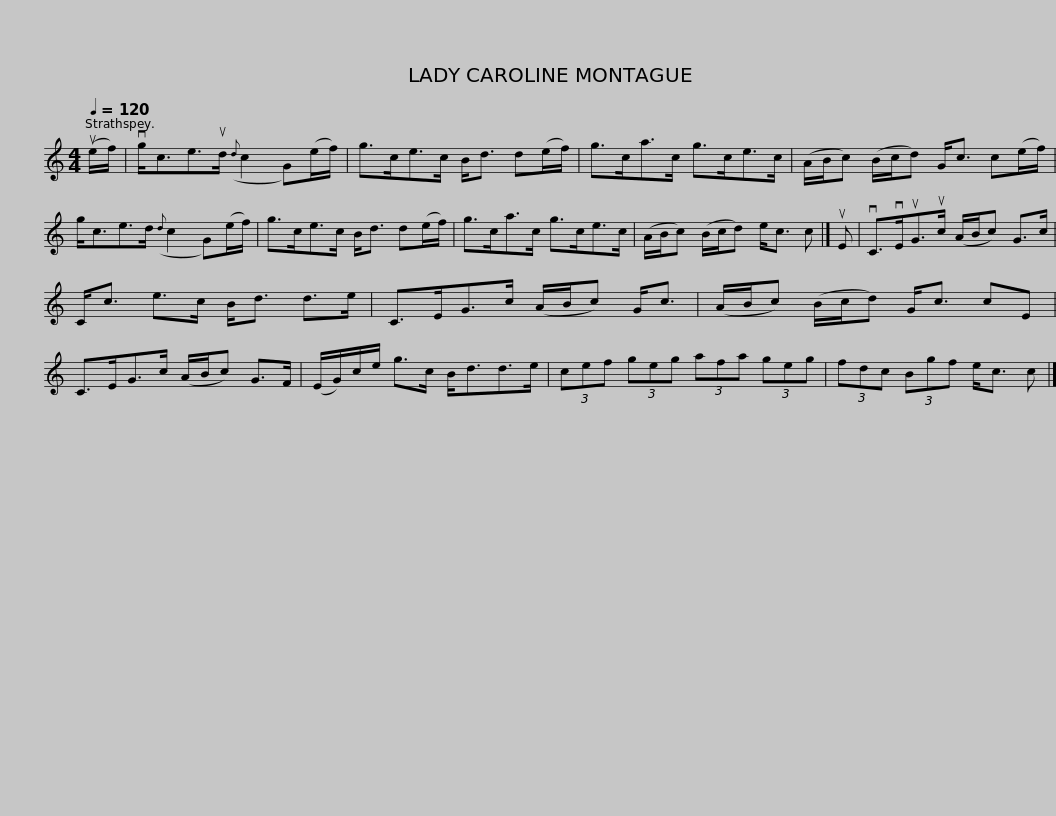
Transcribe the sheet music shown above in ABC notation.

X:1
L:1/8
Q:1/4=120
M:4/4
I:linebreak $
K:C
V:1 treble
V:1
 (ue/f/) | vg<ce>ud({d} c2 G)(e/f/) | g>ce>c B<d d(e/f/) | g>ca>c g>ce>c | (A/B/c) (B/c/d) G<c c(e/f/) |$ %5
 g<ce>d({d} c2 G)(e/f/) | g>ce>c B<d d(e/f/) | g>ca>c g>ce>c | (A/B/c) (B/c/d) e<c c |] uE |$ %10
 vC>vEuG>uc (A/B/c) G>c | C<c e>c B<d d>e | C>EG>c (A/B/c) G<c | (A/B/c) (B/c/d) G<c cE |$ C>EG>c (A/B/c) G>F | %15
 (E/G/)c/e/ g>c B<dd>e | (3cef (3geg (3afa (3geg | (3fdc (3Bgf e<c c |] %18
